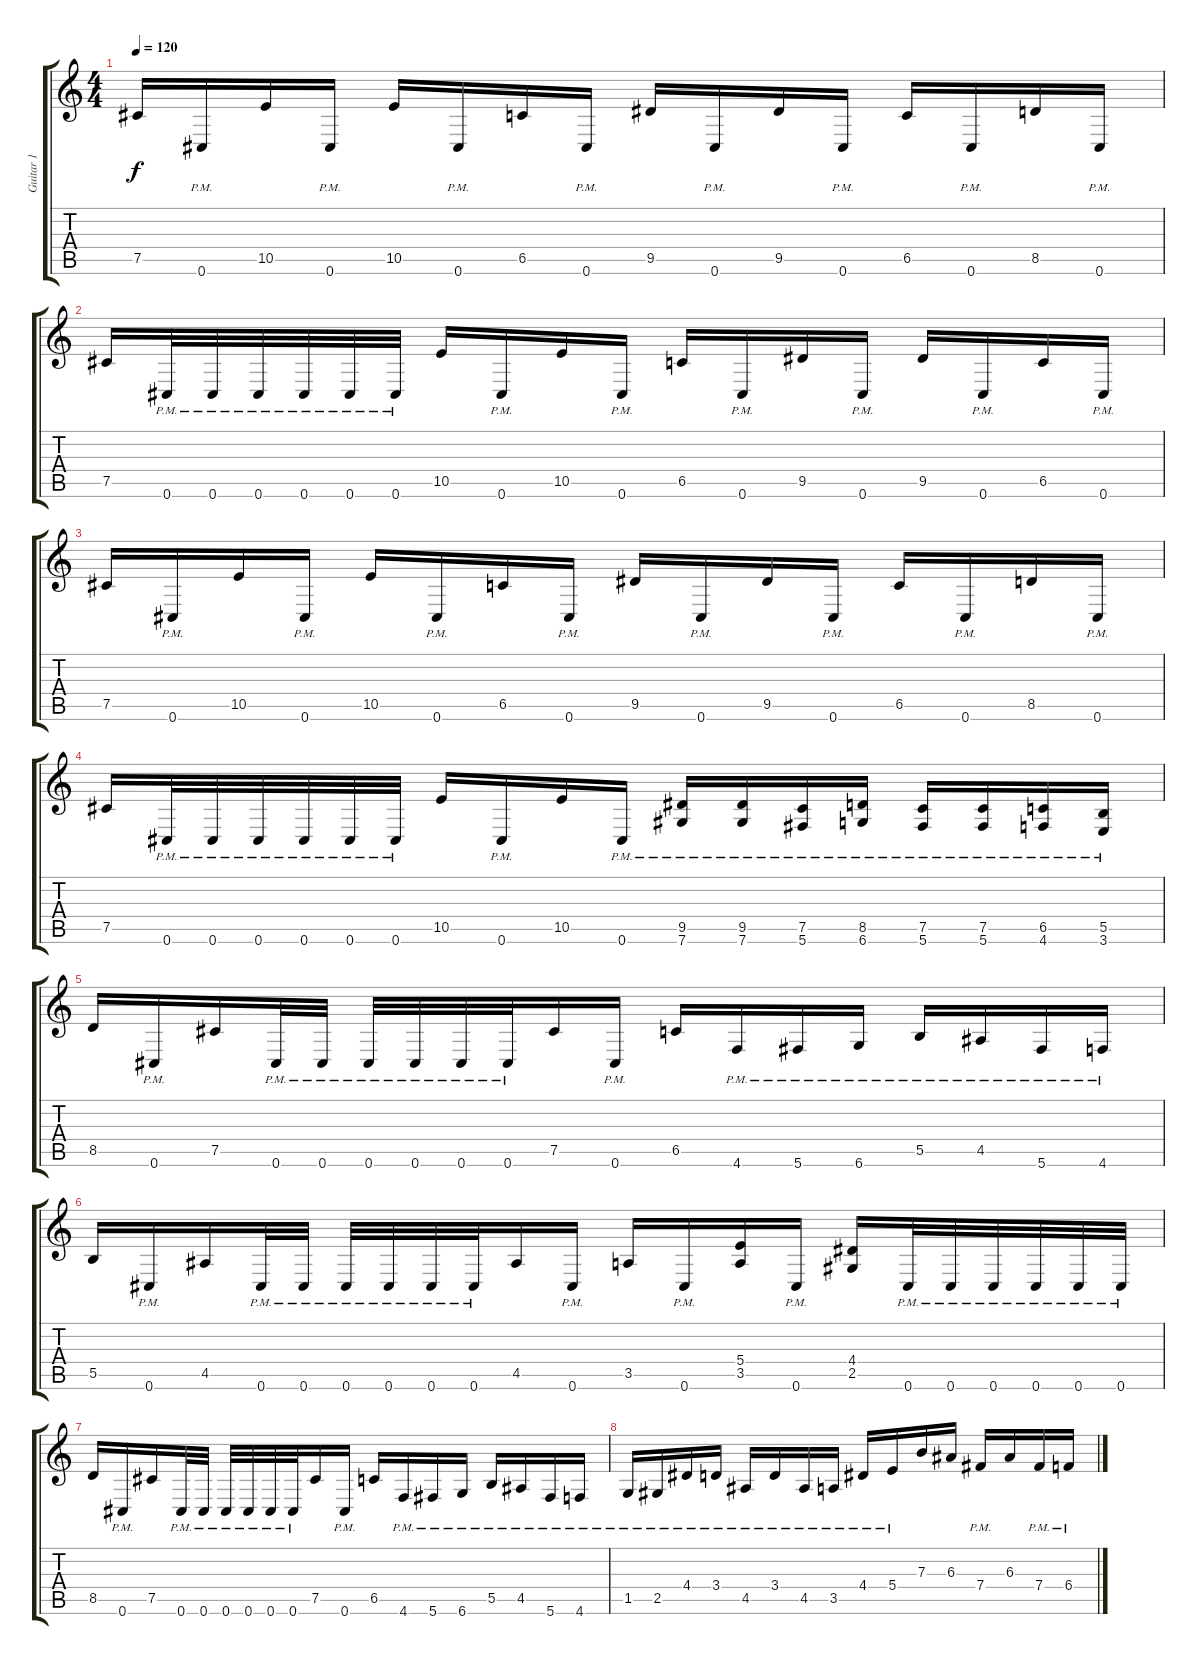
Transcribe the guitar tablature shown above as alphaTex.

\track ("Guitar 1" "Guitar 1") {instrument distortionguitar}
\staff {score tabs}
\tuning (Db4 Ab3 E3 B2 Gb2 Db2) {hide}
\ts (4 4)
\tempo 120
\clef g2
\ks c
7.5.16{dy f} 0.6{pm}.16 10.5.16 0.6{pm}.16 10.5.16 0.6{pm}.16 6.5.16 0.6{pm}.16 9.5.16 0.6{pm}.16 9.5.16 0.6{pm}.16 6.5.16 0.6{pm}.16 8.5.16 0.6{pm}.16 |
7.5.16 0.6{pm}.32 0.6{pm}.32 0.6{pm}.32 0.6{pm}.32 0.6{pm}.32 0.6{pm}.32 10.5.16 0.6{pm}.16 10.5.16 0.6{pm}.16 6.5.16 0.6{pm}.16 9.5.16 0.6{pm}.16 9.5.16 0.6{pm}.16 6.5.16 0.6{pm}.16 |
7.5.16 0.6{pm}.16 10.5.16 0.6{pm}.16 10.5.16 0.6{pm}.16 6.5.16 0.6{pm}.16 9.5.16 0.6{pm}.16 9.5.16 0.6{pm}.16 6.5.16 0.6{pm}.16 8.5.16 0.6{pm}.16 |
7.5.16 0.6{pm}.32 0.6{pm}.32 0.6{pm}.32 0.6{pm}.32 0.6{pm}.32 0.6{pm}.32 10.5.16 0.6{pm}.16 10.5.16 0.6{pm}.16 (9.5{pm} 7.6{pm}).16 (9.5{pm} 7.6{pm}).16 (7.5{pm} 5.6{pm}).16 (8.5{pm} 6.6{pm}).16 (7.5{pm} 5.6{pm}).16 (7.5{pm} 5.6{pm}).16 (6.5{pm} 4.6{pm}).16 (5.5{pm} 3.6{pm}).16 |
8.5.16 0.6{pm}.16 7.5.16 0.6{pm}.32 0.6{pm}.32 0.6{pm}.32 0.6{pm}.32 0.6{pm}.32 0.6{pm}.32 7.5.16 0.6{pm}.16 6.5.16 4.6{pm}.16 5.6{pm}.16 6.6{pm}.16 5.5{pm}.16 4.5{pm}.16 5.6{pm}.16 4.6{pm}.16 |
5.5.16 0.6{pm}.16 4.5.16 0.6{pm}.32 0.6{pm}.32 0.6{pm}.32 0.6{pm}.32 0.6{pm}.32 0.6{pm}.32 4.5.16 0.6{pm}.16 3.5.16 0.6{pm}.16 (5.4 3.5).16 0.6{pm}.16 (4.4 2.5).16 0.6{pm}.32 0.6{pm}.32 0.6{pm}.32 0.6{pm}.32 0.6{pm}.32 0.6{pm}.32 |
8.5.16 0.6{pm}.16 7.5.16 0.6{pm}.32 0.6{pm}.32 0.6{pm}.32 0.6{pm}.32 0.6{pm}.32 0.6{pm}.32 7.5.16 0.6{pm}.16 6.5.16 4.6{pm}.16 5.6{pm}.16 6.6{pm}.16 5.5{pm}.16 4.5{pm}.16 5.6{pm}.16 4.6{pm}.16 |
1.5{pm}.16 2.5{pm}.16 4.4{pm}.16 3.4{pm}.16 4.5{pm}.16 3.4{pm}.16 4.5{pm}.16 3.5{pm}.16 4.4{pm}.16 5.4{pm}.16 7.3.16 6.3.16 7.4{pm}.16 6.3.16 7.4{pm}.16 6.4{pm}.16
